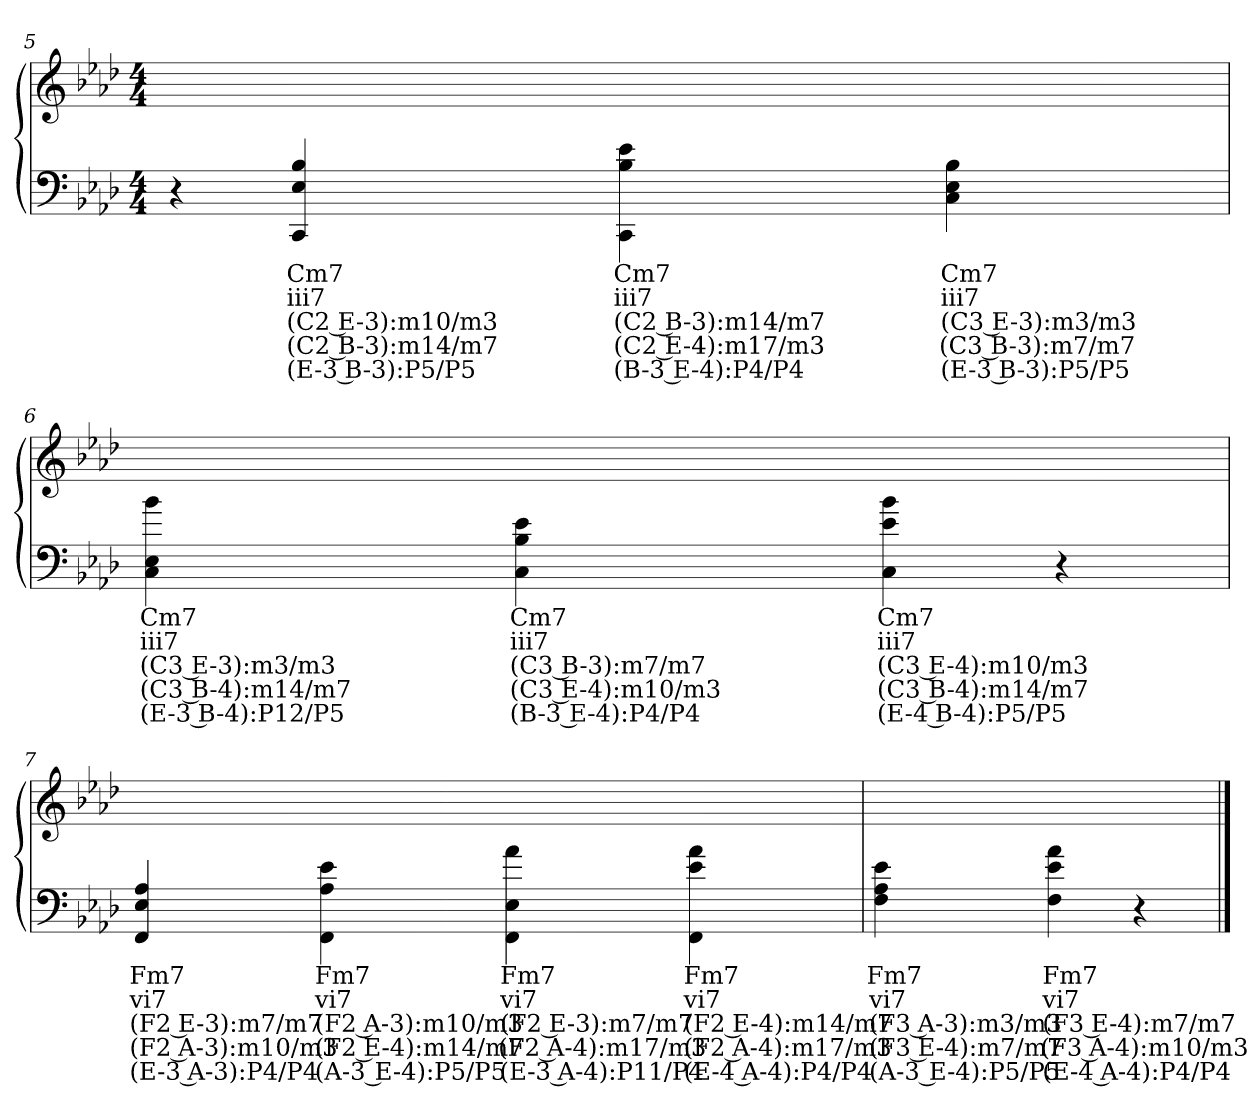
**kern	**text	**text	**text	**text	**text	**kern
*part2	*part2	*part2	*part2	*part2	*part2	*part1
*staff2	*staff2	*staff2	*staff2	*staff2	*staff2	*staff1
*clefF4	*	*	*	*	*	*clefG2
*k[b-e-a-d-]	*	*	*	*	*	*k[b-e-a-d-]
*A-:	*	*	*	*	*	*A-:
*M4/4	*	*	*	*	*	*M4/4
=5	=5	=5	=5	=5	=5	=5
4r	.	.	.	.	.	1ryy
4CC 4E- 4B-	Cm7	iii7	(C2 E-3):m10/m3	(C2 B-3):m14/m7	(E-3 B-3):P5/P5	.
4CC 4B- 4e-	Cm7	iii7	(C2 B-3):m14/m7	(C2 E-4):m17/m3	(B-3 E-4):P4/P4	.
4C 4E- 4B-	Cm7	iii7	(C3 E-3):m3/m3	(C3 B-3):m7/m7	(E-3 B-3):P5/P5	.
=6	=6	=6	=6	=6	=6	=6
4C 4E- 4b-	Cm7	iii7	(C3 E-3):m3/m3	(C3 B-4):m14/m7	(E-3 B-4):P12/P5	1ryy
4C 4B- 4e-	Cm7	iii7	(C3 B-3):m7/m7	(C3 E-4):m10/m3	(B-3 E-4):P4/P4	.
4C 4e- 4b-	Cm7	iii7	(C3 E-4):m10/m3	(C3 B-4):m14/m7	(E-4 B-4):P5/P5	.
4r	.	.	.	.	.	.
=7	=7	=7	=7	=7	=7	=7
4FF 4E- 4A-	Fm7	vi7	(F2 E-3):m7/m7	(F2 A-3):m10/m3	(E-3 A-3):P4/P4	1ryy
4FF 4A- 4e-	Fm7	vi7	(F2 A-3):m10/m3	(F2 E-4):m14/m7	(A-3 E-4):P5/P5	.
4FF 4E- 4a-	Fm7	vi7	(F2 E-3):m7/m7	(F2 A-4):m17/m3	(E-3 A-4):P11/P4	.
4FF 4e- 4a-	Fm7	vi7	(F2 E-4):m14/m7	(F2 A-4):m17/m3	(E-4 A-4):P4/P4	.
=8	=8	=8	=8	=8	=8	=8
4F 4A- 4e-	Fm7	vi7	(F3 A-3):m3/m3	(F3 E-4):m7/m7	(A-3 E-4):P5/P5	2.ryy
4F 4e- 4a-	Fm7	vi7	(F3 E-4):m7/m7	(F3 A-4):m10/m3	(E-4 A-4):P4/P4	.
4r	.	.	.	.	.	.
==	==	==	==	==	==	==
*-	*-	*-	*-	*-	*-	*-
